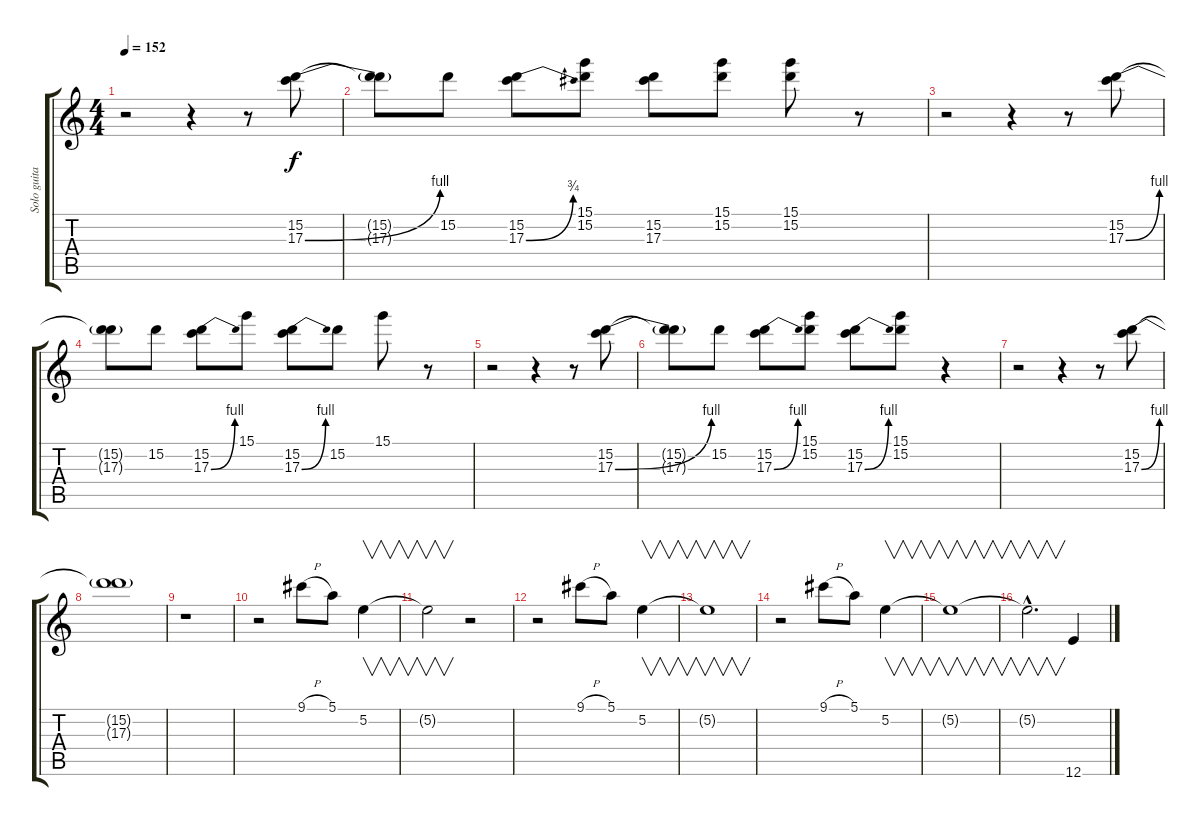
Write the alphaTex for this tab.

\track ("Solo guitar" "Solo guita") {instrument overdrivenguitar}
\staff {score tabs}
\tuning (E4 B3 G3 D3 A2 E2) {hide}
\ts (4 4)
\tempo 152
\clef g2
\ks c
r.2{dy f} r.4 r.8 (15.2 17.3{be (bend 0 0 60 4)}).8 |
(15.2{t} 17.3{t}).8 15.2.8 (15.2 17.3{be (bend 0 0 60 3)}).8 (15.1 15.2).8 (15.2 17.3).8 (15.1 15.2).8 (15.1 15.2).8 r.8 |
r.2 r.4 r.8 (15.2 17.3{be (bend 0 0 60 4)}).8 |
(15.2{t} 17.3{t}).8 15.2.8 (15.2 17.3{be (bend 0 0 60 4)}).8 15.1.8 (15.2 17.3{be (bend 0 0 60 4)}).8 15.2.8 15.1.8 r.8 |
r.2 r.4 r.8 (15.2 17.3{be (bend 0 0 60 4)}).8 |
(15.2{t} 17.3{t}).8 15.2.8 (15.2 17.3{be (bend 0 0 60 4)}).8 (15.1 15.2).8 (15.2 17.3{be (bend 0 0 60 4)}).8 (15.1 15.2).8 r.4 |
r.2 r.4 r.8 (15.2 17.3{be (bend 0 0 60 4)}).8 |
(15.2{t} 17.3{t}).1 |
r.1 |
r.2 9.1{h}.8 5.1.8 5.2.4{v} |
5.2{t}.2{v} r.2 |
r.2 9.1{h}.8 5.1.8 5.2.4{v} |
5.2{t}.1{v} |
r.2 9.1{h}.8 5.1.8 5.2.4{v} |
5.2{t}.1{v} |
5.2{hac t}.2{v d} 12.6.4
